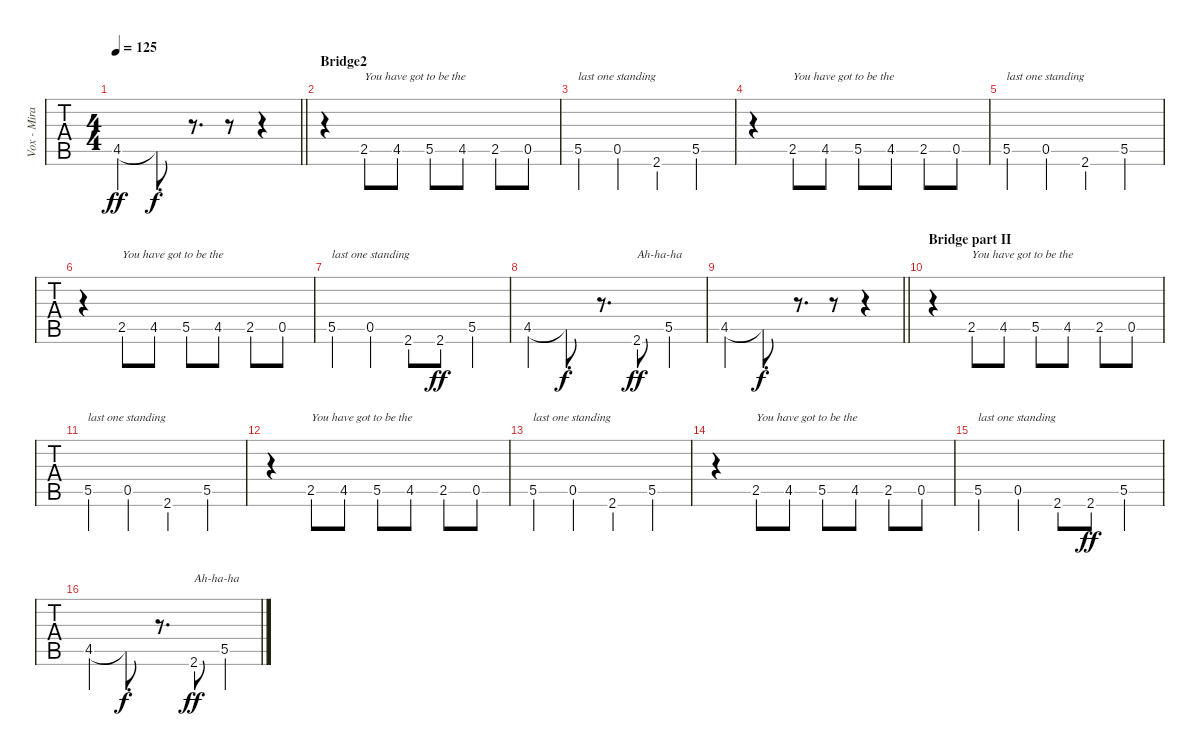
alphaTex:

\track ("Vox - Mira Aroyo " "Vox - Mira") {instrument clarinet}
\staff {tabs}
\tuning (E4 B3 G3 D3 A2 E2) {hide}
\ts (4 4)
\tempo 125
\clef g2
\barLineRight lightlight
\ks c
4.5.4{dy ff} 4.5{t}.8{d dy f} r.8{d} r.8 r.4 |
\section ("" "Bridge2")
r.4 2.5.8{txt "You have got to be the"} 4.5.8 5.5.8 4.5.8 2.5.8 0.5.8 |
5.5.4{txt "last one standing"} 0.5.4 2.6.4 5.5.4 |
r.4 2.5.8{txt "You have got to be the"} 4.5.8 5.5.8 4.5.8 2.5.8 0.5.8 |
5.5.4{txt "last one standing"} 0.5.4 2.6.4 5.5.4 |
r.4 2.5.8{txt "You have got to be the"} 4.5.8 5.5.8 4.5.8 2.5.8 0.5.8 |
5.5.4{txt "last one standing"} 0.5.4 2.6.8 2.6.8{dy ff} 5.5.4 |
4.5.4 4.5{t}.8{d dy f} r.8{d} 2.6.8{txt "Ah-ha-ha" dy ff} 5.5.4 |
\barLineRight lightlight
4.5.4 4.5{t}.8{d dy f} r.8{d} r.8 r.4 |
\section ("" "Bridge part II")
r.4 2.5.8{txt "You have got to be the"} 4.5.8 5.5.8 4.5.8 2.5.8 0.5.8 |
5.5.4{txt "last one standing"} 0.5.4 2.6.4 5.5.4 |
r.4 2.5.8{txt "You have got to be the"} 4.5.8 5.5.8 4.5.8 2.5.8 0.5.8 |
5.5.4{txt "last one standing"} 0.5.4 2.6.4 5.5.4 |
r.4 2.5.8{txt "You have got to be the"} 4.5.8 5.5.8 4.5.8 2.5.8 0.5.8 |
5.5.4{txt "last one standing"} 0.5.4 2.6.8 2.6.8{dy ff} 5.5.4 |
4.5.4 4.5{t}.8{d dy f} r.8{d} 2.6.8{txt "Ah-ha-ha" dy ff} 5.5.4
